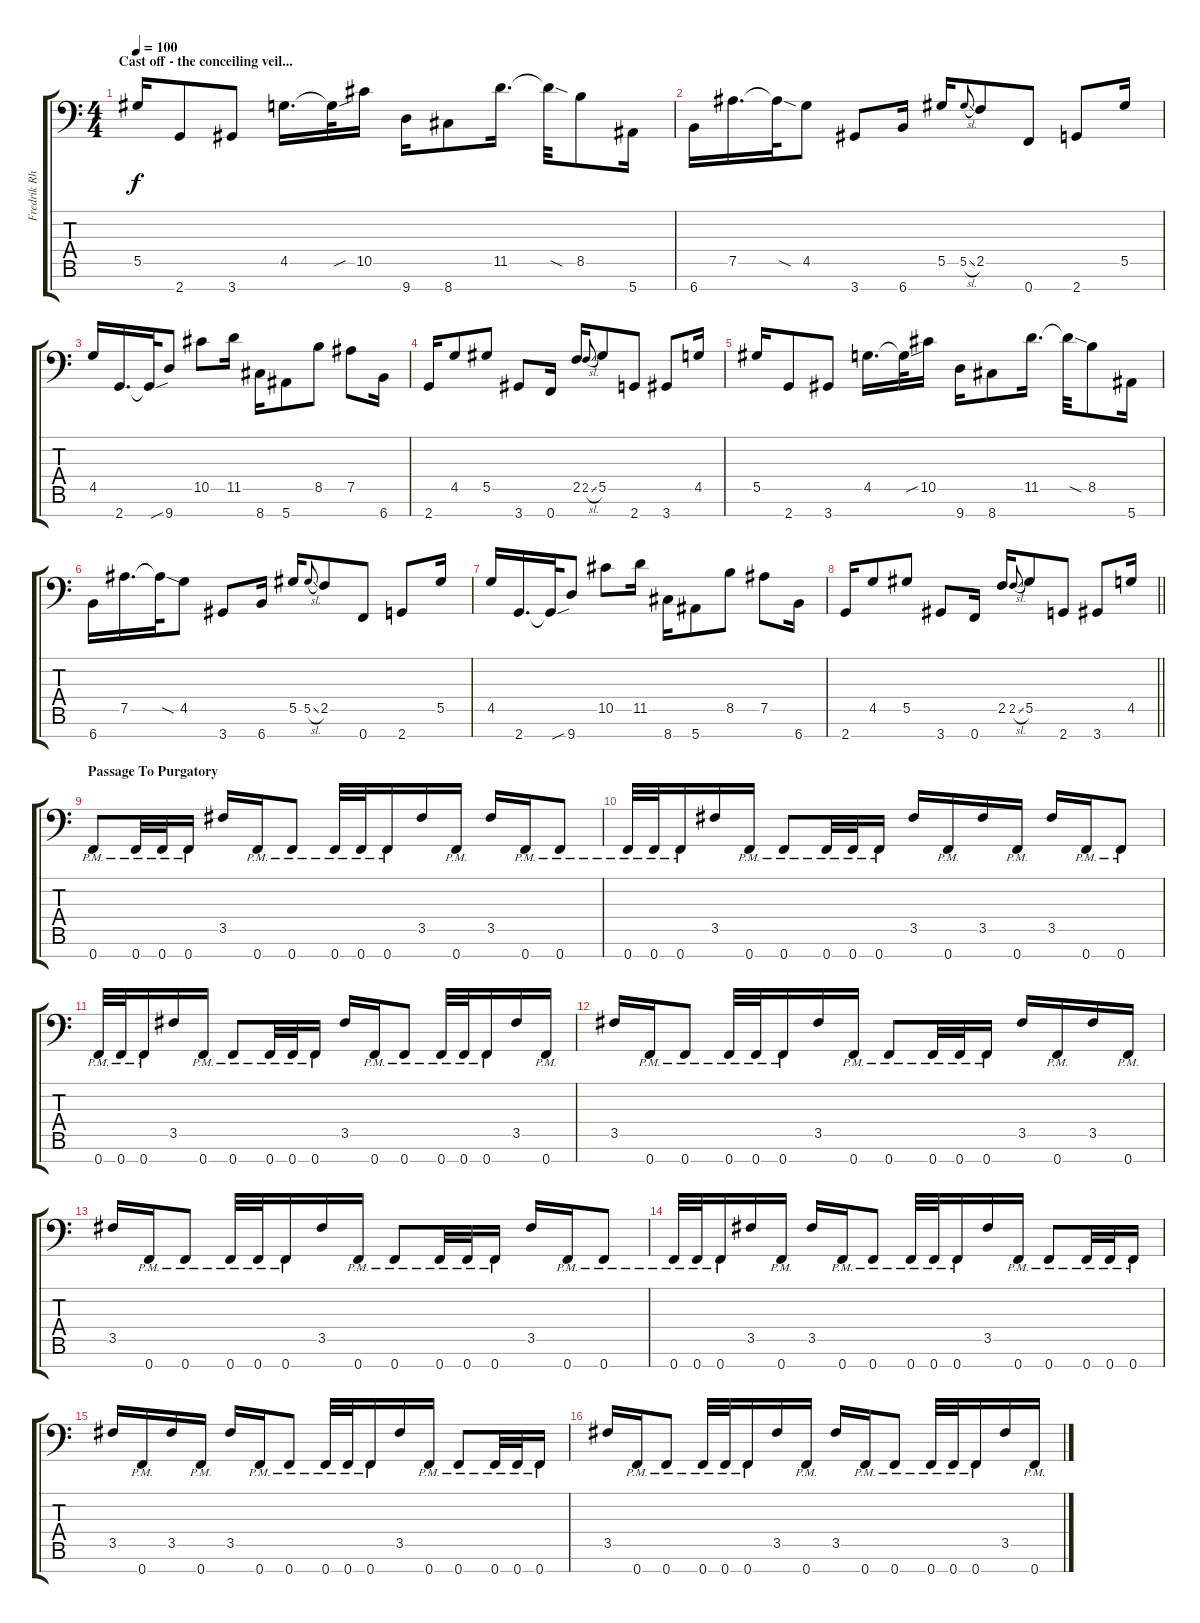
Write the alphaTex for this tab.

\track ("Fredrik Rhythm" "Fredrik Rh") {instrument distortionguitar}
\staff {score tabs}
\tuning (Bb3 Gb3 Db3 Ab2 Eb2 Bb1 F1) {hide}
\ts (4 4)
\section ("" "Cast off - the conceiling veil...")
\tempo 100
\clef f4
\ks c
5.5.16{dy f} 2.7.8 3.7.8 4.5.16{d} 4.5{sou t}.32 10.5.16 9.7.16 8.7.8 11.5.16{d} 11.5{sod t}.32 8.5.8 5.7.16 |
6.7.16 7.5.16{d} 7.5{sod t}.32 4.5.8 3.7.8 6.7.16 5.5.16 5.5{sl}.8{gr onbeat} 2.5.8 0.7.8 2.7.8 5.5.16 |
4.5.16 2.7.16{d} 2.7{sou t}.32 9.7.8 10.5.8 11.5.16 8.7.16 5.7.8 8.5.8 7.5.8 6.7.16 |
2.7.16 4.5.8 5.5.8 3.7.8 0.7.16 2.5.16 2.5{sl}.8{gr onbeat} 5.5.8 2.7.8 3.7.8 4.5.16 |
5.5.16 2.7.8 3.7.8 4.5.16{d} 4.5{sou t}.32 10.5.16 9.7.16 8.7.8 11.5.16{d} 11.5{sod t}.32 8.5.8 5.7.16 |
6.7.16 7.5.16{d} 7.5{sod t}.32 4.5.8 3.7.8 6.7.16 5.5.16 5.5{sl}.8{gr onbeat} 2.5.8 0.7.8 2.7.8 5.5.16 |
4.5.16 2.7.16{d} 2.7{sou t}.32 9.7.8 10.5.8 11.5.16 8.7.16 5.7.8 8.5.8 7.5.8 6.7.16 |
\barLineRight lightlight
2.7.16 4.5.8 5.5.8 3.7.8 0.7.16 2.5.16 2.5{sl}.8{gr onbeat} 5.5.8 2.7.8 3.7.8 4.5.16 |
\section ("" "Passage To Purgatory")
0.7{pm}.8 0.7{pm}.32 0.7{pm}.32 0.7{pm}.16 3.5.16 0.7{pm}.16 0.7{pm}.8 0.7{pm}.32 0.7{pm}.32 0.7{pm}.16 3.5.16 0.7{pm}.16 3.5.16 0.7{pm}.16 0.7{pm}.8 |
0.7{pm}.32 0.7{pm}.32 0.7{pm}.16 3.5.16 0.7{pm}.16 0.7{pm}.8 0.7{pm}.32 0.7{pm}.32 0.7{pm}.16 3.5.16 0.7{pm}.16 3.5.16 0.7{pm}.16 3.5.16 0.7{pm}.16 0.7{pm}.8 |
0.7{pm}.32 0.7{pm}.32 0.7{pm}.16 3.5.16 0.7{pm}.16 0.7{pm}.8 0.7{pm}.32 0.7{pm}.32 0.7{pm}.16 3.5.16 0.7{pm}.16 0.7{pm}.8 0.7{pm}.32 0.7{pm}.32 0.7{pm}.16 3.5.16 0.7{pm}.16 |
3.5.16 0.7{pm}.16 0.7{pm}.8 0.7{pm}.32 0.7{pm}.32 0.7{pm}.16 3.5.16 0.7{pm}.16 0.7{pm}.8 0.7{pm}.32 0.7{pm}.32 0.7{pm}.16 3.5.16 0.7{pm}.16 3.5.16 0.7{pm}.16 |
3.5.16 0.7{pm}.16 0.7{pm}.8 0.7{pm}.32 0.7{pm}.32 0.7{pm}.16 3.5.16 0.7{pm}.16 0.7{pm}.8 0.7{pm}.32 0.7{pm}.32 0.7{pm}.16 3.5.16 0.7{pm}.16 0.7{pm}.8 |
0.7{pm}.32 0.7{pm}.32 0.7{pm}.16 3.5.16 0.7{pm}.16 3.5.16 0.7{pm}.16 0.7{pm}.8 0.7{pm}.32 0.7{pm}.32 0.7{pm}.16 3.5.16 0.7{pm}.16 0.7{pm}.8 0.7{pm}.32 0.7{pm}.32 0.7{pm}.16 |
3.5.16 0.7{pm}.16 3.5.16 0.7{pm}.16 3.5.16 0.7{pm}.16 0.7{pm}.8 0.7{pm}.32 0.7{pm}.32 0.7{pm}.16 3.5.16 0.7{pm}.16 0.7{pm}.8 0.7{pm}.32 0.7{pm}.32 0.7{pm}.16 |
3.5.16 0.7{pm}.16 0.7{pm}.8 0.7{pm}.32 0.7{pm}.32 0.7{pm}.16 3.5.16 0.7{pm}.16 3.5.16 0.7{pm}.16 0.7{pm}.8 0.7{pm}.32 0.7{pm}.32 0.7{pm}.16 3.5.16 0.7{pm}.16
